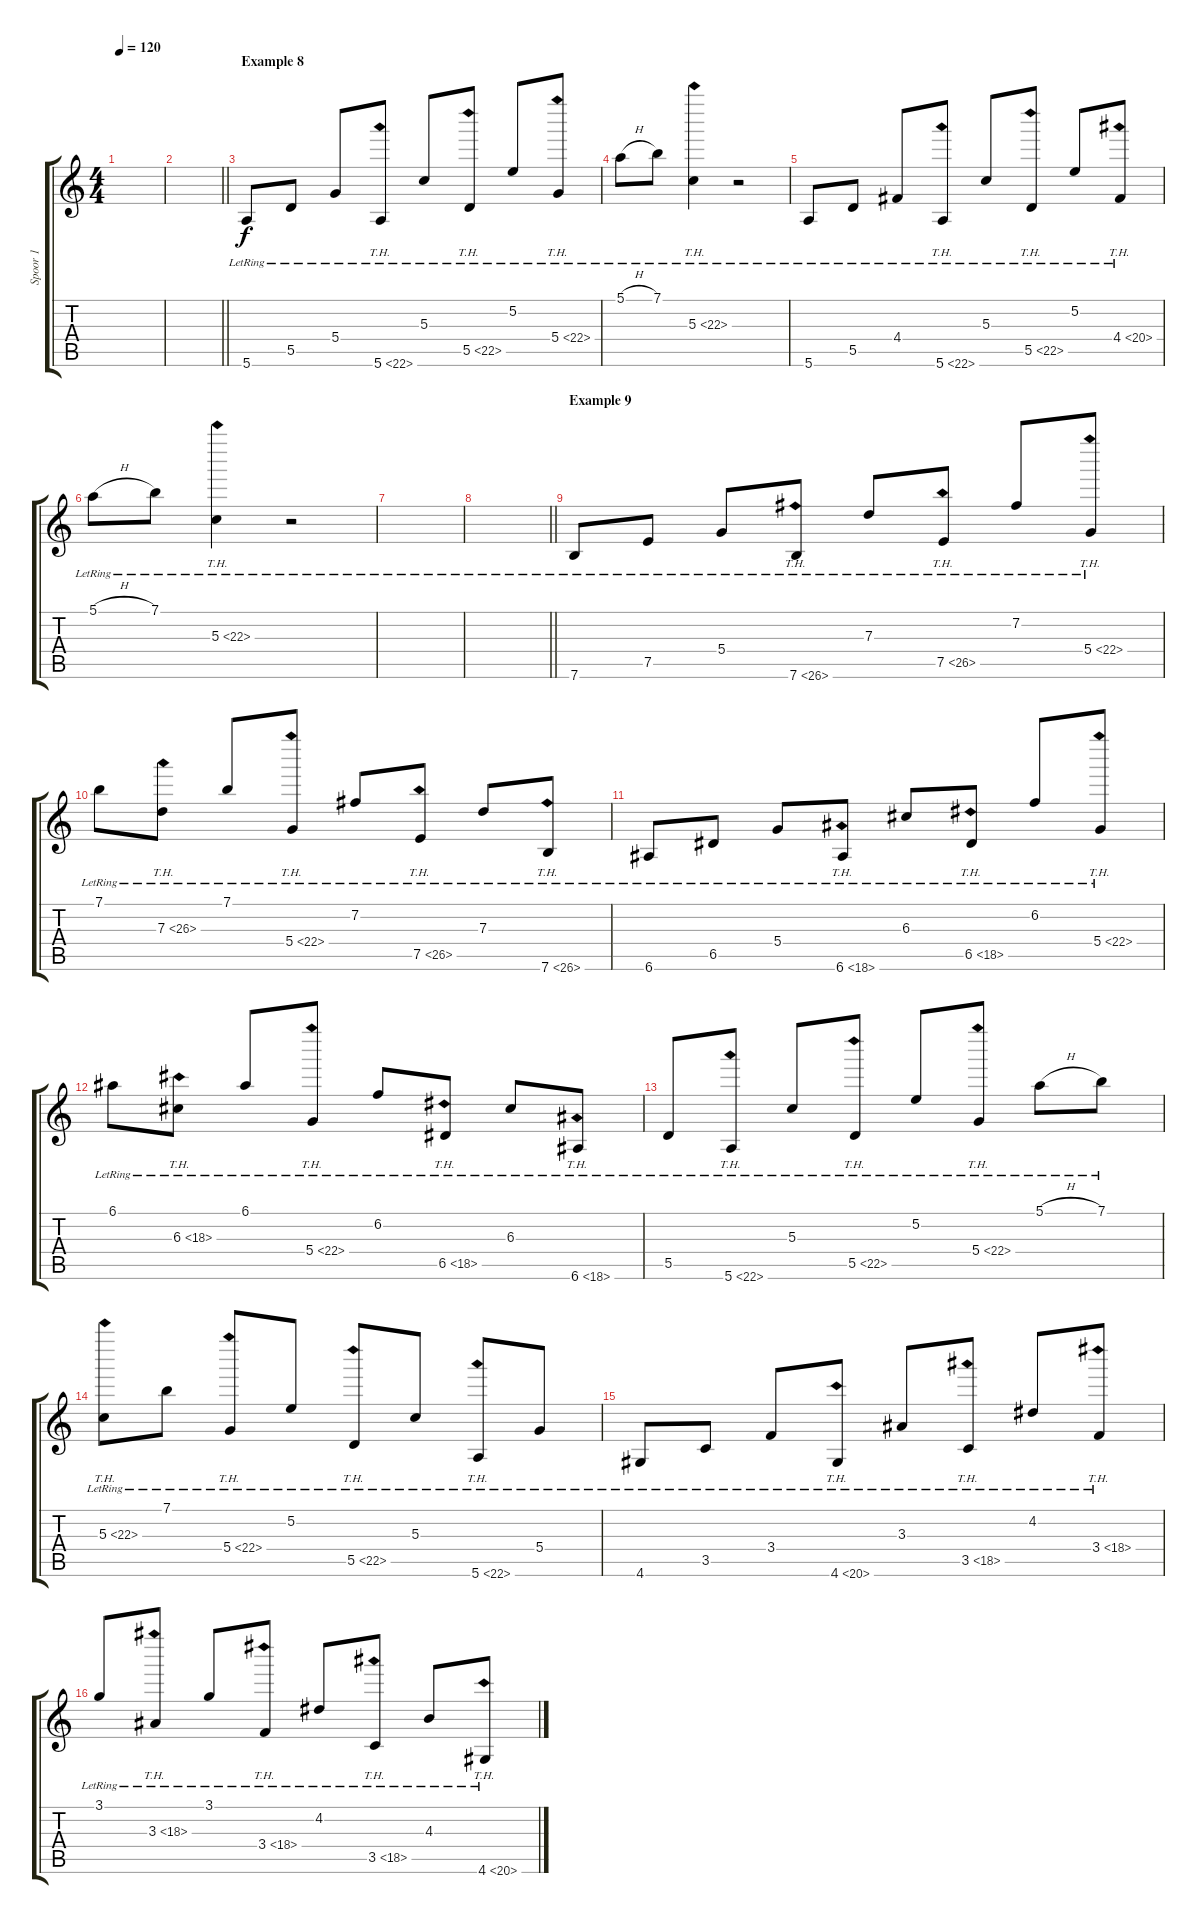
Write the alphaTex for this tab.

\track ("Spoor 1" "Spoor 1") {instrument acousticguitarsteel}
\staff {score tabs}
\tuning (E4 B3 G3 D3 A2 E2) {hide}
\ts (4 4)
\tempo 120
\clef g2
\ks c
|
\barLineRight lightlight
|
\section ("" "Example 8")
5.6{lr}.8 5.5{lr}.8 5.4{lr}.8 5.6{th 17 lr}.8 5.3{lr}.8 5.5{th 17 lr}.8 5.2{lr}.8 5.4{th 17 lr}.8 |
5.1{h lr}.8 7.1{lr}.8 5.3{th 17 lr}.4 r.2 |
5.6{lr}.8 5.5{lr}.8 4.4{lr}.8 5.6{th 17 lr}.8 5.3{lr}.8 5.5{th 17 lr}.8 5.2{lr}.8 4.4{th 16 lr}.8 |
5.1{h lr}.8 7.1{lr}.8 5.3{th 17 lr}.4 r.2 |
|
\barLineRight lightlight
|
\section ("" "Example 9")
7.6{lr}.8 7.5{lr}.8 5.4{lr}.8 7.6{th 19 lr}.8 7.3{lr}.8 7.5{th 19 lr}.8 7.2{lr}.8 5.4{th 17 lr}.8 |
7.1{lr}.8 7.3{th 19 lr}.8 7.1{lr}.8 5.4{th 17 lr}.8 7.2{lr}.8 7.5{th 19 lr}.8 7.3{lr}.8 7.6{th 19 lr}.8 |
6.6{lr}.8 6.5{lr}.8 5.4{lr}.8 6.6{th 12 lr}.8 6.3{lr}.8 6.5{th 12 lr}.8 6.2{lr}.8 5.4{th 17 lr}.8 |
6.1{lr}.8 6.3{th 12 lr}.8 6.1{lr}.8 5.4{th 17 lr}.8 6.2{lr}.8 6.5{th 12 lr}.8 6.3{lr}.8 6.6{th 12 lr}.8 |
5.5{lr}.8 5.6{th 17 lr}.8 5.3{lr}.8 5.5{th 17 lr}.8 5.2{lr}.8 5.4{th 17 lr}.8 5.1{h lr}.8 7.1{lr}.8 |
5.3{th 17 lr}.8 7.1{lr}.8 5.4{th 17 lr}.8 5.2{lr}.8 5.5{th 17 lr}.8 5.3{lr}.8 5.6{th 17 lr}.8 5.4{lr}.8 |
4.6{lr}.8 3.5{lr}.8 3.4{lr}.8 4.6{th 16 lr}.8 3.3{lr}.8 3.5{th 15 lr}.8 4.2{lr}.8 3.4{th 15 lr}.8 |
3.1{lr}.8 3.3{th 15 lr}.8 3.1{lr}.8 3.4{th 15 lr}.8 4.2{lr}.8 3.5{th 15 lr}.8 4.3{lr}.8 4.6{th 16 lr}.8
